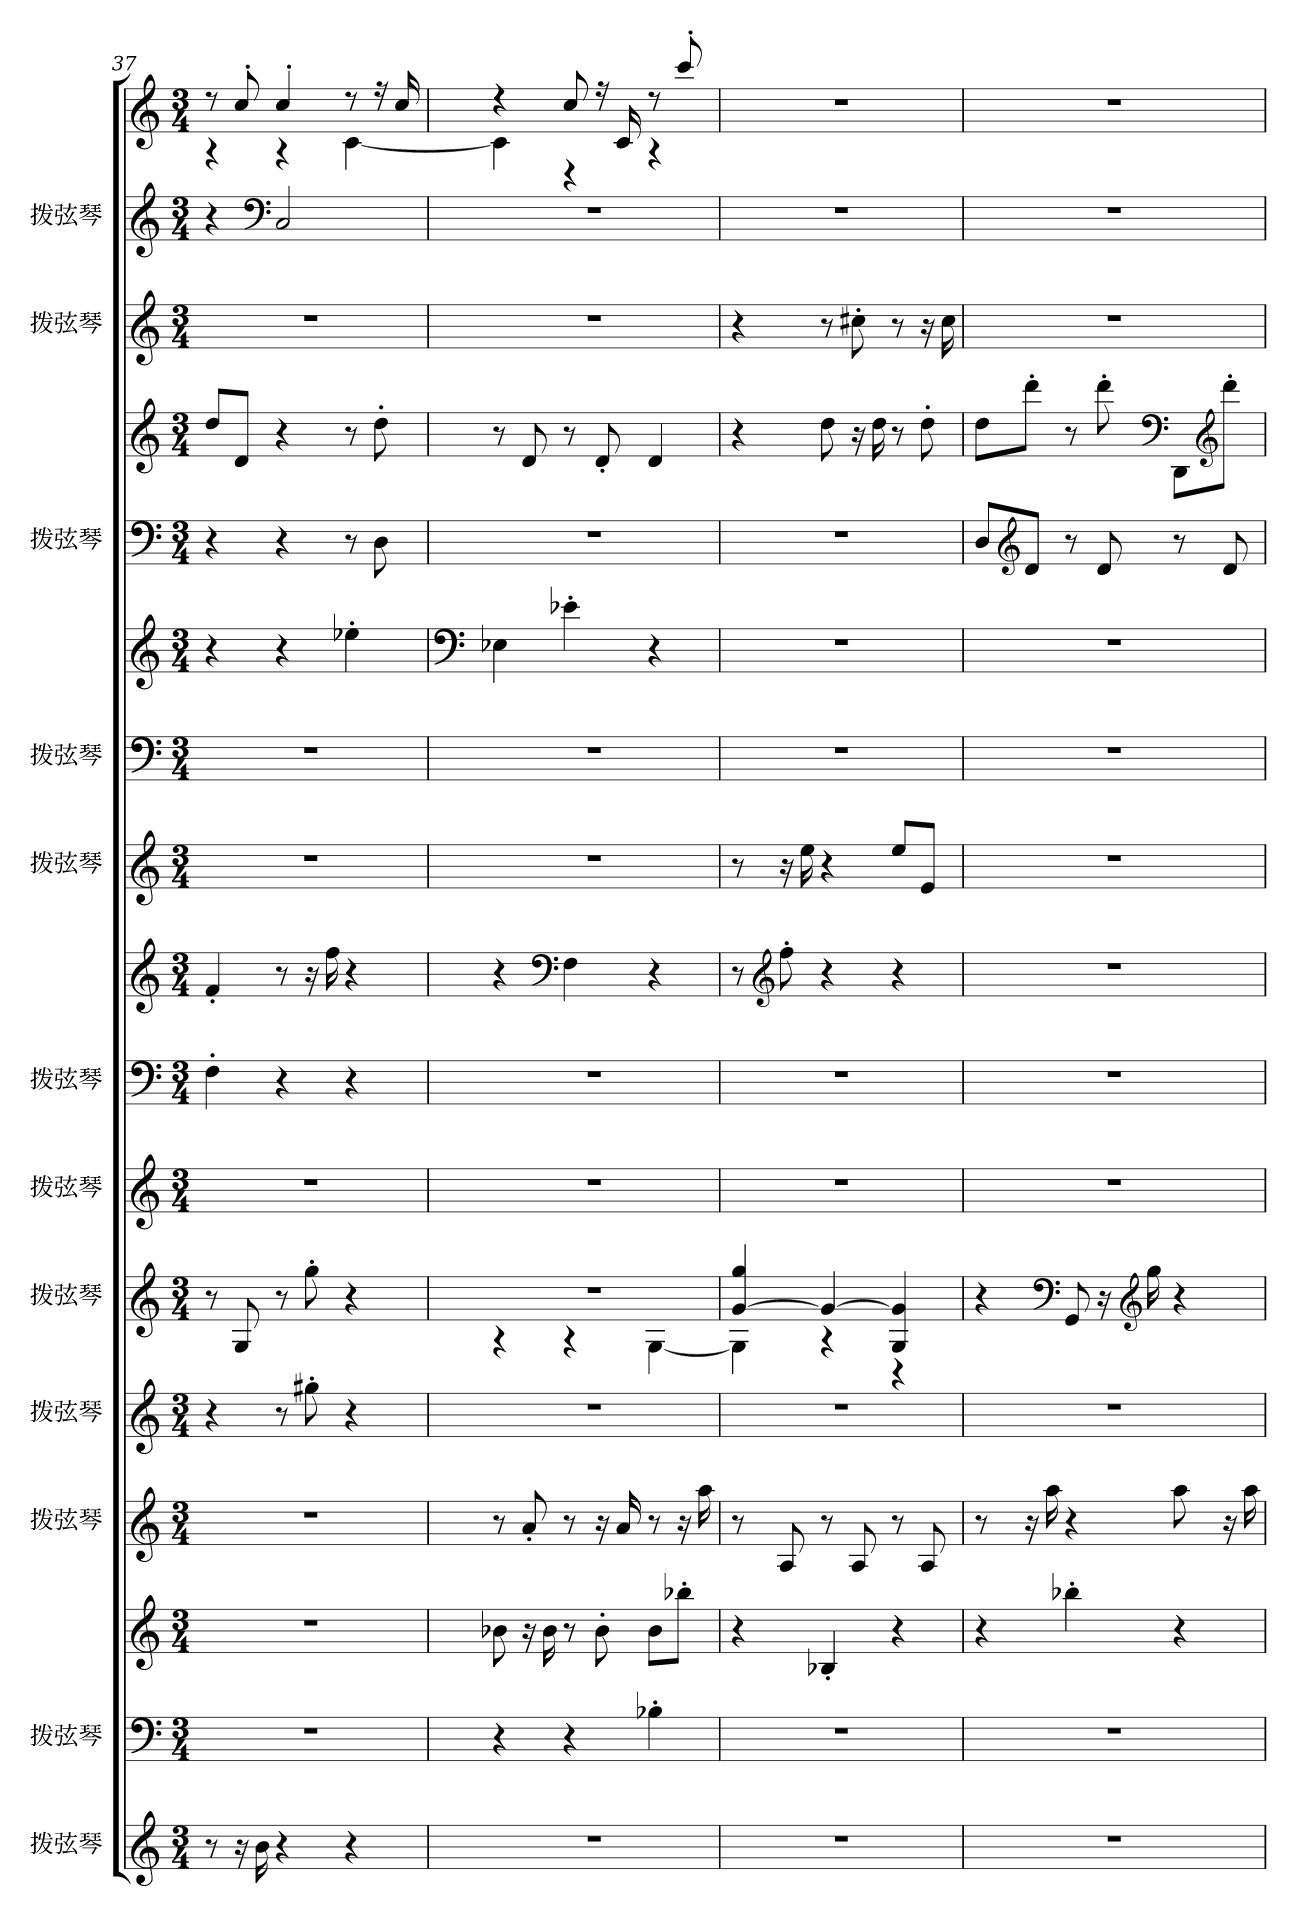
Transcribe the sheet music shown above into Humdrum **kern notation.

**kern	**kern	**kern	**kern	**kern	**kern	**kern	**kern	**kern	**kern	**kern	**kern	**kern	**kern	**kern	**kern	**kern
*part12	*part11	*part11	*part10	*part9	*part8	*part7	*part6	*part6	*part5	*part4	*part4	*part3	*part3	*part2	*part1	*part1
*staff17	*staff16	*staff15	*staff14	*staff13	*staff12	*staff11	*staff10	*staff9	*staff8	*staff7	*staff6	*staff5	*staff4	*staff3	*staff2	*staff1
*I"拨弦琴	*I"拨弦琴	*	*I"拨弦琴	*I"拨弦琴	*I"拨弦琴	*I"拨弦琴	*I"拨弦琴	*	*I"拨弦琴	*I"拨弦琴	*	*I"拨弦琴	*	*I"拨弦琴	*I"拨弦琴	*
*clefG2	*clefF4	*clefG2	*clefG2	*clefG2	*clefG2	*clefG2	*clefF4	*clefG2	*clefG2	*clefF4	*clefG2	*clefF4	*clefG2	*clefG2	*clefG2	*clefG2
*k[]	*k[]	*k[]	*k[]	*k[]	*k[]	*k[]	*k[]	*k[]	*k[]	*k[]	*k[]	*k[]	*k[]	*k[]	*k[]	*k[]
*M3/4	*M3/4	*M3/4	*M3/4	*M3/4	*M3/4	*M3/4	*M3/4	*M3/4	*M3/4	*M3/4	*M3/4	*M3/4	*M3/4	*M3/4	*M3/4	*M3/4
=37	=37	=37	=37	=37	=37	=37	=37	=37	=37	=37	=37	=37	=37	=37	=37	=37
*	*	*	*	*	*	*	*	*	*	*	*	*	*	*	*	*^
8r	2.r	2.r	2.r	4r	8r	2.r	4F'\	4f'/	2.r	2.r	4r	4r	8dd/L	2.r	4r	8r	4r
16r	.	.	.	.	8G/	.	.	.	.	.	.	.	8d/J	.	.	8cc'/	.
16b\	.	.	.	.	.	.	.	.	.	.	.	.	.	.	.	.	.
*	*	*	*	*	*	*	*	*	*	*	*	*	*	*	*clefF4	*	*
4r	.	.	.	8r	8r	.	4r	8r	.	.	4r	4r	4r	.	2C/	4cc'/	4r
.	.	.	.	8gg#X'\	8gg'\	.	.	16r	.	.	.	.	.	.	.	.	.
.	.	.	.	.	.	.	.	16ff\	.	.	.	.	.	.	.	.	.
4r	.	.	.	4r	4r	.	4r	4r	.	.	4ee-X'\	8r	8r	.	.	8r	[4c\
.	.	.	.	.	.	.	.	.	.	.	.	8D\	8dd'\	.	.	16r	.
.	.	.	.	.	.	.	.	.	.	.	.	.	.	.	.	16cc/	.
!!LO:PB:g=z	!!
=38	=38	=38	=38	=38	=38	=38	=38	=38	=38	=38	=38	=38	=38	=38	=38	=38	=38
*	*	*	*	*	*	*	*	*	*	*	*clefF4	*	*	*	*	*	*
*	*	*	*	*	*^	*	*	*	*	*	*	*	*	*	*	*	*
2.r	4r	8b-X\	8r	2.r	2.r	4r	2.r	2.r	4r	2.r	2.r	4E-X\	2.r	8r	2.r	2.r	4r	4c\]
.	.	16r	8a'/	.	.	.	.	.	.	.	.	.	.	8d/	.	.	.	.
.	.	16b-\	.	.	.	.	.	.	.	.	.	.	.	.	.	.	.	.
*	*	*	*	*	*	*	*	*	*clefF4	*	*	*	*	*	*	*	*	*
.	4r	8r	8r	.	.	4r	.	.	4F\	.	.	4e-X'\	.	8r	.	.	8cc/	4r
.	.	8b-'\	16r	.	.	.	.	.	.	.	.	.	.	8d'/	.	.	16r	.
.	.	.	16a/	.	.	.	.	.	.	.	.	.	.	.	.	.	16c/	.
.	4B-X'\	8b-\L	8r	.	.	[4G\	.	.	4r	.	.	4r	.	4d/	.	.	8r	4r
.	.	8bb-X'\J	16r	.	.	.	.	.	.	.	.	.	.	.	.	.	8ccc'/	.
.	.	.	16aa\	.	.	.	.	.	.	.	.	.	.	.	.	.	.	.
*	*	*	*	*	*	*	*	*	*	*	*	*	*	*	*	*	*v	*v
=39	=39	=39	=39	=39	=39	=39	=39	=39	=39	=39	=39	=39	=39	=39	=39	=39	=39
2.r	2.r	4r	8r	2.r	[4g/ 4gg/	4G\]	2.r	2.r	8r	8r	2.r	2.r	2.r	4r	4r	2.r	2.r
*	*	*	*	*	*	*	*	*	*clefG2	*	*	*	*	*	*	*	*
.	.	.	8A/	.	.	.	.	.	8ff'\	16r	.	.	.	.	.	.	.
.	.	.	.	.	.	.	.	.	.	16ee\	.	.	.	.	.	.	.
.	.	4B-X'/	8r	.	4g/_	4r	.	.	4r	4r	.	.	.	8dd\	8r	.	.
.	.	.	8A/	.	.	.	.	.	.	.	.	.	.	16r	8cc#X'\	.	.
.	.	.	.	.	.	.	.	.	.	.	.	.	.	16dd\	.	.	.
.	.	4r	8r	.	4G/ 4g/]	4r	.	.	4r	8ee/L	.	.	.	8r	8r	.	.
.	.	.	8A/	.	.	.	.	.	.	8e/J	.	.	.	8dd'\	16r	.	.
.	.	.	.	.	.	.	.	.	.	.	.	.	.	.	16cc#\	.	.
*	*	*	*	*	*v	*v	*	*	*	*	*	*	*	*	*	*	*
=40	=40	=40	=40	=40	=40	=40	=40	=40	=40	=40	=40	=40	=40	=40	=40	=40
2.r	2.r	4r	8r	2.r	4r	2.r	2.r	2.r	2.r	2.r	2.r	8D/L	8dd\L	2.r	2.r	2.r
*	*	*	*	*	*	*	*	*	*	*	*	*clefG2	*	*	*	*
.	.	.	16r	.	.	.	.	.	.	.	.	8d/J	8ddd'\J	.	.	.
.	.	.	16aa\	.	.	.	.	.	.	.	.	.	.	.	.	.
*	*	*	*	*	*clefF4	*	*	*	*	*	*	*	*	*	*	*
.	.	4bb-X'\	4r	.	8GG/	.	.	.	.	.	.	8r	8r	.	.	.
.	.	.	.	.	16r	.	.	.	.	.	.	8d/	8ddd'\	.	.	.
*	*	*	*	*	*clefG2	*	*	*	*	*	*	*	*	*	*	*
.	.	.	.	.	16gg\	.	.	.	.	.	.	.	.	.	.	.
*	*	*	*	*	*	*	*	*	*	*	*	*	*clefF4	*	*	*
.	.	4r	8aa\	.	4r	.	.	.	.	.	.	8r	8DD\L	.	.	.
*	*	*	*	*	*	*	*	*	*	*	*	*	*clefG2	*	*	*
.	.	.	16r	.	.	.	.	.	.	.	.	8d/	8ddd'\J	.	.	.
.	.	.	16aa\	.	.	.	.	.	.	.	.	.	.	.	.	.
=	=	=	=	=	=	=	=	=	=	=	=	=	=	=	=	=
*-	*-	*-	*-	*-	*-	*-	*-	*-	*-	*-	*-	*-	*-	*-	*-	*-
